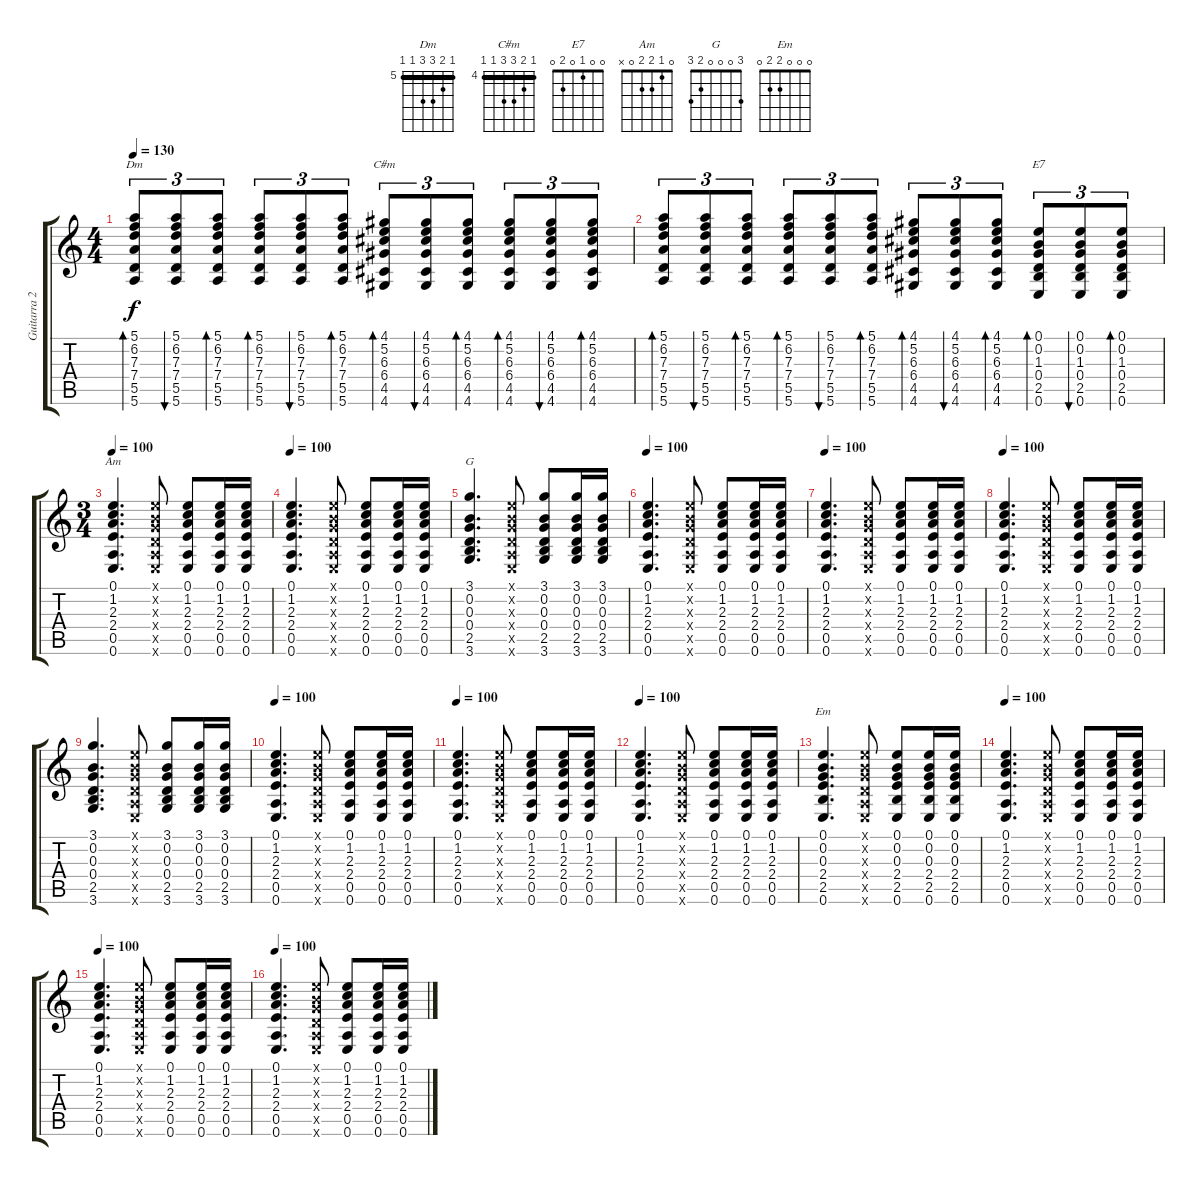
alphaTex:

\track ("Guitarra 2" "Guitarra 2") {instrument acousticguitarnylon}
\staff {score tabs}
\tuning (E4 B3 G3 D3 A2 E2) {hide}
\chord ("Dm" 5 6 7 7 5 5) {firstfret 5 barre 5}
\chord ("C#m" 4 5 6 6 4 4) {firstfret 4 barre 4}
\chord ("E7" 0 0 1 0 2 0)
\chord ("Am" 0 1 2 2 0 x)
\chord ("G" 3 0 0 0 2 3)
\chord ("Em" 0 0 0 2 2 0)
\ts (4 4)
\tempo 130
\clef g2
\ks c
(5.1 6.2 7.3 7.4 5.5 5.6).8{tu (3 2) bd 30 ch "Dm" dy f} (5.1 6.2 7.3 7.4 5.5 5.6).8{tu (3 2) bu 30} (5.1 6.2 7.3 7.4 5.5 5.6).8{tu (3 2) bd 30} (5.1 6.2 7.3 7.4 5.5 5.6).8{tu (3 2) bd 30} (5.1 6.2 7.3 7.4 5.5 5.6).8{tu (3 2) bu 30} (5.1 6.2 7.3 7.4 5.5 5.6).8{tu (3 2) bd 30} (4.1 5.2 6.3 6.4 4.5 4.6).8{tu (3 2) bd 30 ch "C#m"} (4.1 5.2 6.3 6.4 4.5 4.6).8{tu (3 2) bu 30} (4.1 5.2 6.3 6.4 4.5 4.6).8{tu (3 2) bd 30} (4.1 5.2 6.3 6.4 4.5 4.6).8{tu (3 2) bd 30} (4.1 5.2 6.3 6.4 4.5 4.6).8{tu (3 2) bu 30} (4.1 5.2 6.3 6.4 4.5 4.6).8{tu (3 2) bd 30} |
(5.1 6.2 7.3 7.4 5.5 5.6).8{tu (3 2) bd 30} (5.1 6.2 7.3 7.4 5.5 5.6).8{tu (3 2) bu 30} (5.1 6.2 7.3 7.4 5.5 5.6).8{tu (3 2) bd 30} (5.1 6.2 7.3 7.4 5.5 5.6).8{tu (3 2) bd 30} (5.1 6.2 7.3 7.4 5.5 5.6).8{tu (3 2) bu 30} (5.1 6.2 7.3 7.4 5.5 5.6).8{tu (3 2) bd 30} (4.1 5.2 6.3 6.4 4.5 4.6).8{tu (3 2) bd 30} (4.1 5.2 6.3 6.4 4.5 4.6).8{tu (3 2) bu 30} (4.1 5.2 6.3 6.4 4.5 4.6).8{tu (3 2) bd 30} (0.1 0.2 1.3 0.4 2.5 0.6).8{tu (3 2) bd 30 ch "E7"} (0.1 0.2 1.3 0.4 2.5 0.6).8{tu (3 2) bu 30} (0.1 0.2 1.3 0.4 2.5 0.6).8{tu (3 2) bd 30} |
\ts (3 4)
\tempo 100
(0.1 1.2 2.3 2.4 0.5 0.6).4{d ch "Am"} (0.1{x} 0.2{x} 0.3{x} 0.4{x} 0.5{x} 0.6{x}).8 (0.1 1.2 2.3 2.4 0.5 0.6).8 (0.1 1.2 2.3 2.4 0.5 0.6).16 (0.1 1.2 2.3 2.4 0.5 0.6).16 |
\tempo 100
(0.1 1.2 2.3 2.4 0.5 0.6).4{d} (0.1{x} 0.2{x} 0.3{x} 0.4{x} 0.5{x} 0.6{x}).8 (0.1 1.2 2.3 2.4 0.5 0.6).8 (0.1 1.2 2.3 2.4 0.5 0.6).16 (0.1 1.2 2.3 2.4 0.5 0.6).16 |
(3.1 0.2 0.3 0.4 2.5 3.6).4{d ch "G"} (0.1{x} 0.2{x} 0.3{x} 0.4{x} 0.5{x} 0.6{x}).8 (3.1 0.2 0.3 0.4 2.5 3.6).8 (3.1 0.2 0.3 0.4 2.5 3.6).16 (3.1 0.2 0.3 0.4 2.5 3.6).16 |
\tempo 100
(0.1 1.2 2.3 2.4 0.5 0.6).4{d} (0.1{x} 0.2{x} 0.3{x} 0.4{x} 0.5{x} 0.6{x}).8 (0.1 1.2 2.3 2.4 0.5 0.6).8 (0.1 1.2 2.3 2.4 0.5 0.6).16 (0.1 1.2 2.3 2.4 0.5 0.6).16 |
\tempo 100
(0.1 1.2 2.3 2.4 0.5 0.6).4{d} (0.1{x} 0.2{x} 0.3{x} 0.4{x} 0.5{x} 0.6{x}).8 (0.1 1.2 2.3 2.4 0.5 0.6).8 (0.1 1.2 2.3 2.4 0.5 0.6).16 (0.1 1.2 2.3 2.4 0.5 0.6).16 |
\tempo 100
(0.1 1.2 2.3 2.4 0.5 0.6).4{d} (0.1{x} 0.2{x} 0.3{x} 0.4{x} 0.5{x} 0.6{x}).8 (0.1 1.2 2.3 2.4 0.5 0.6).8 (0.1 1.2 2.3 2.4 0.5 0.6).16 (0.1 1.2 2.3 2.4 0.5 0.6).16 |
(3.1 0.2 0.3 0.4 2.5 3.6).4{d} (0.1{x} 0.2{x} 0.3{x} 0.4{x} 0.5{x} 0.6{x}).8 (3.1 0.2 0.3 0.4 2.5 3.6).8 (3.1 0.2 0.3 0.4 2.5 3.6).16 (3.1 0.2 0.3 0.4 2.5 3.6).16 |
\tempo 100
(0.1 1.2 2.3 2.4 0.5 0.6).4{d} (0.1{x} 0.2{x} 0.3{x} 0.4{x} 0.5{x} 0.6{x}).8 (0.1 1.2 2.3 2.4 0.5 0.6).8 (0.1 1.2 2.3 2.4 0.5 0.6).16 (0.1 1.2 2.3 2.4 0.5 0.6).16 |
\tempo 100
(0.1 1.2 2.3 2.4 0.5 0.6).4{d} (0.1{x} 0.2{x} 0.3{x} 0.4{x} 0.5{x} 0.6{x}).8 (0.1 1.2 2.3 2.4 0.5 0.6).8 (0.1 1.2 2.3 2.4 0.5 0.6).16 (0.1 1.2 2.3 2.4 0.5 0.6).16 |
\tempo 100
(0.1 1.2 2.3 2.4 0.5 0.6).4{d} (0.1{x} 0.2{x} 0.3{x} 0.4{x} 0.5{x} 0.6{x}).8 (0.1 1.2 2.3 2.4 0.5 0.6).8 (0.1 1.2 2.3 2.4 0.5 0.6).16 (0.1 1.2 2.3 2.4 0.5 0.6).16 |
(0.1 0.2 0.3 2.4 2.5 0.6).4{d ch "Em"} (0.1{x} 0.2{x} 0.3{x} 0.4{x} 0.5{x} 0.6{x}).8 (0.1 0.2 0.3 2.4 2.5 0.6).8 (0.1 0.2 0.3 2.4 2.5 0.6).16 (0.1 0.2 0.3 2.4 2.5 0.6).16 |
\tempo 100
(0.1 1.2 2.3 2.4 0.5 0.6).4{d} (0.1{x} 0.2{x} 0.3{x} 0.4{x} 0.5{x} 0.6{x}).8 (0.1 1.2 2.3 2.4 0.5 0.6).8 (0.1 1.2 2.3 2.4 0.5 0.6).16 (0.1 1.2 2.3 2.4 0.5 0.6).16 |
\tempo 100
(0.1 1.2 2.3 2.4 0.5 0.6).4{d} (0.1{x} 0.2{x} 0.3{x} 0.4{x} 0.5{x} 0.6{x}).8 (0.1 1.2 2.3 2.4 0.5 0.6).8 (0.1 1.2 2.3 2.4 0.5 0.6).16 (0.1 1.2 2.3 2.4 0.5 0.6).16 |
\tempo 100
(0.1 1.2 2.3 2.4 0.5 0.6).4{d} (0.1{x} 0.2{x} 0.3{x} 0.4{x} 0.5{x} 0.6{x}).8 (0.1 1.2 2.3 2.4 0.5 0.6).8 (0.1 1.2 2.3 2.4 0.5 0.6).16 (0.1 1.2 2.3 2.4 0.5 0.6).16
